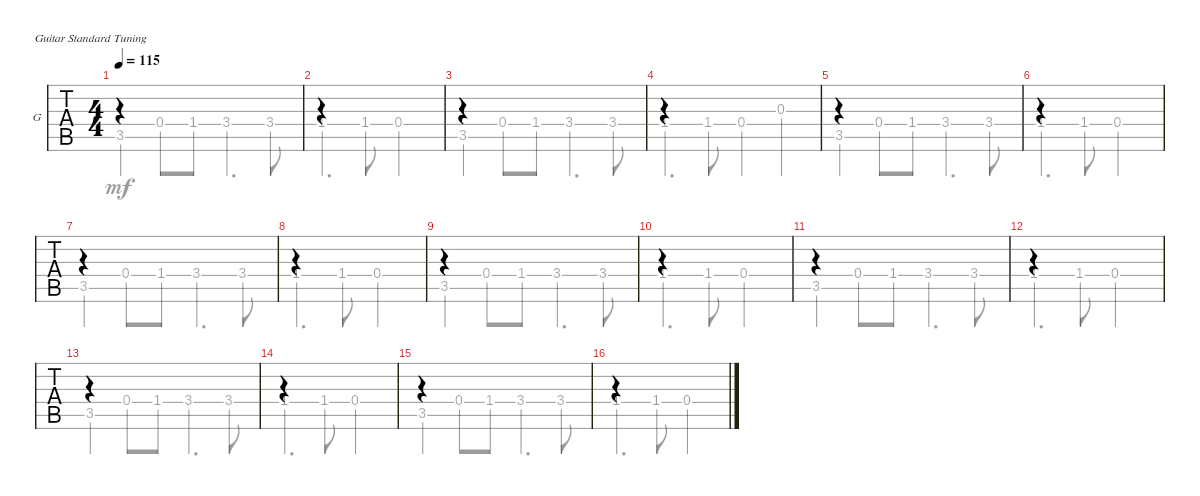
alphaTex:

\bracketExtendMode groupsimilarinstruments
\firstSystemTrackNameOrientation horizontal
\otherSystemsTrackNameOrientation horizontal
\track ("Guitar (Var 2)" "G") {instrument acousticguitarsteel}
\staff {tabs}
\tuning (E4 B3 G3 D3 A2 E2)
\voice
\ts (4 4)
\tempo 115
\clef g2
\ks eb
|
|
|
|
|
|
|
|
|
|
|
|
|
|
|
\voice
\clef g2
\ks eb
3.5.4{dy mf} 0.4.8 1.4.8 3.4.4{d} 3.4.8 |
1.4.4{d} 1.4.8 0.4.2 |
3.5.4 0.4.8 1.4.8 3.4.4{d} 3.4.8 |
1.4.4{d} 1.4.8 0.4.4 0.3.4 |
3.5.4 0.4.8 1.4.8 3.4.4{d} 3.4.8 |
1.4.4{d} 1.4.8 0.4.2 |
3.5.4 0.4.8 1.4.8 3.4.4{d} 3.4.8 |
1.4.4{d} 1.4.8 0.4.2 |
3.5.4 0.4.8 1.4.8 3.4.4{d} 3.4.8 |
1.4.4{d} 1.4.8 0.4.2 |
3.5.4 0.4.8 1.4.8 3.4.4{d} 3.4.8 |
1.4.4{d} 1.4.8 0.4.2 |
3.5.4 0.4.8 1.4.8 3.4.4{d} 3.4.8 |
1.4.4{d} 1.4.8 0.4.2 |
3.5.4 0.4.8 1.4.8 3.4.4{d} 3.4.8 |
1.4.4{d} 1.4.8 0.4.2
